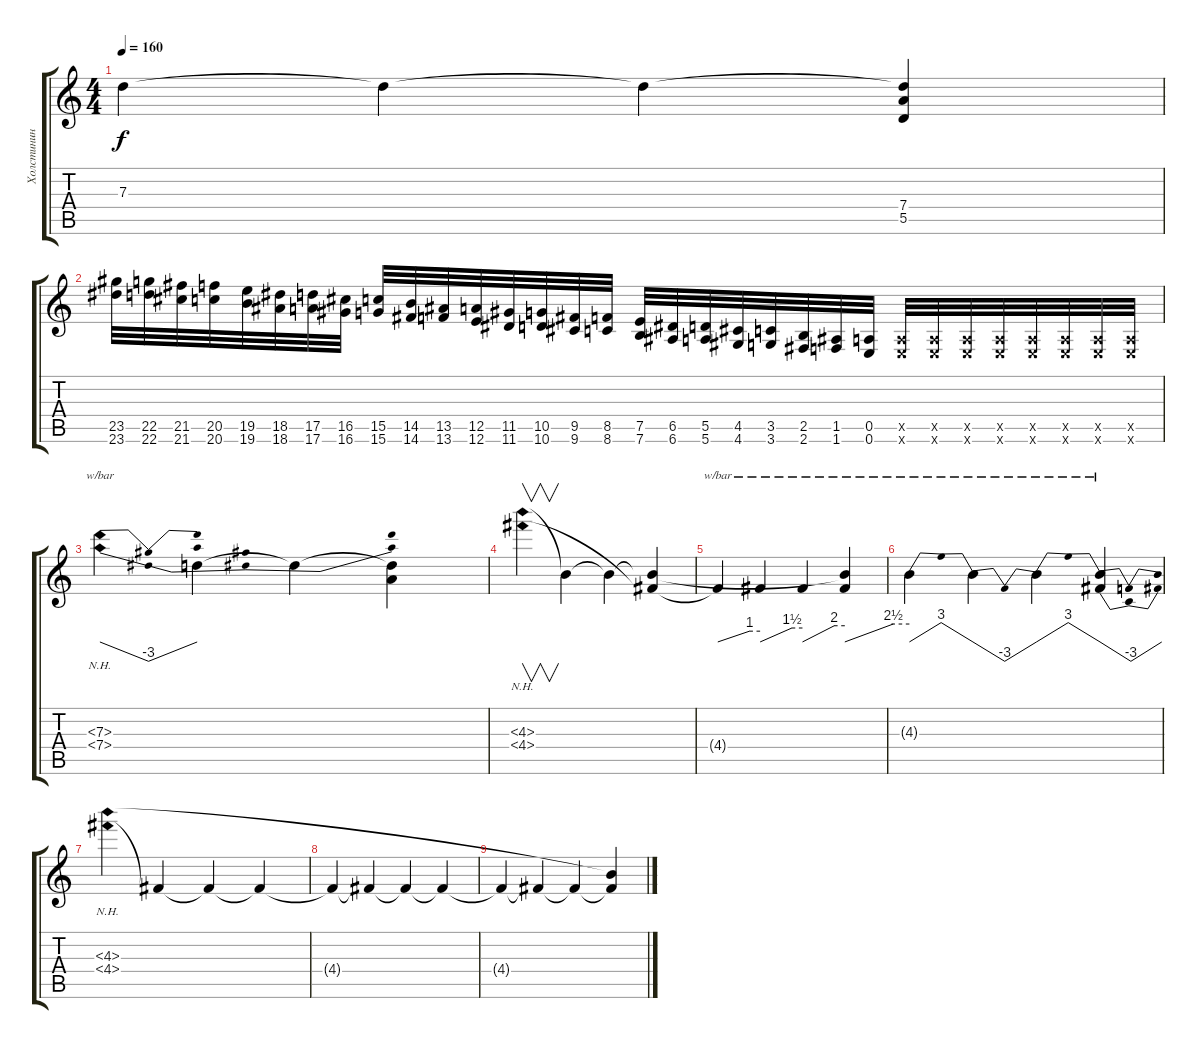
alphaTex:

\track ("Холстинин (Guitar)" "Холстинин ") {instrument distortionguitar}
\staff {score tabs}
\tuning (E4 B3 G3 D3 A2 E2) {hide}
\ts (4 4)
\tempo 160
\clef g2
\ks c
7.3{t}.4{dy f} 7.3{t}.4 7.3{t}.4 (7.3{t} 7.4{t} 5.5{t}).4 |
(23.5 23.6).32 (22.5 22.6).32 (21.5 21.6).32 (20.5 20.6).32 (19.5 19.6).32 (18.5 18.6).32 (17.5 17.6).32 (16.5 16.6).32 (15.5 15.6).32 (14.5 14.6).32 (13.5 13.6).32 (12.5 12.6).32 (11.5 11.6).32 (10.5 10.6).32 (9.5 9.6).32 (8.5 8.6).32 (7.5 7.6).32 (6.5 6.6).32 (5.5 5.6).32 (4.5 4.6).32 (3.5 3.6).32 (2.5 2.6).32 (1.5 1.6).32 (0.5 0.6).32 (0.5{x} 0.6{x}).32 (0.5{x} 0.6{x}).32 (0.5{x} 0.6{x}).32 (0.5{x} 0.6{x}).32 (0.5{x} 0.6{x}).32 (0.5{x} 0.6{x}).32 (0.5{x} 0.6{x}).32 (0.5{x} 0.6{x}).32 |
(7.3{nh} 7.4{nh}).4{tbe (dip default 0 0 30 -12 60 0)} 7.3{t}.4 7.3{t}.4 (7.3{t} 7.4{t}).4 |
(4.3{nh} 4.4{nh}).4{v} 4.3{t}.4 4.3{t}.4 (4.3{t} 4.4{t}).4 |
4.4{t}.4{tbe (custom default 0 0 45 4 60 4)} 4.4{t}.4{tbe (custom default 0 0 45 6 60 6)} 4.4{t}.4{tbe (custom default 0 0 45 8 60 8)} (4.3{t} 4.4{t}).4{tbe (custom default 0 0 45 10 60 10)} |
4.3{t}.4{tbe (dip default 0 0 30 12 60 0)} 4.3{t}.4{tbe (dip default 0 0 30 -12 60 0)} 4.3{t}.4{tbe (dip default 0 0 30 12 60 0)} (4.3{t} 4.4{t}).4{tbe (dip default 0 0 30 -12 60 0)} |
(4.3{nh} 4.4{nh}).4 4.4{t}.4 4.4{t}.4 4.4{t}.4 |
4.4{t}.4 4.4{t}.4 4.4{t}.4 4.4{t}.4 |
4.4{t}.4 4.4{t}.4 4.4{t}.4 (4.3{t} 4.4{t}).4
